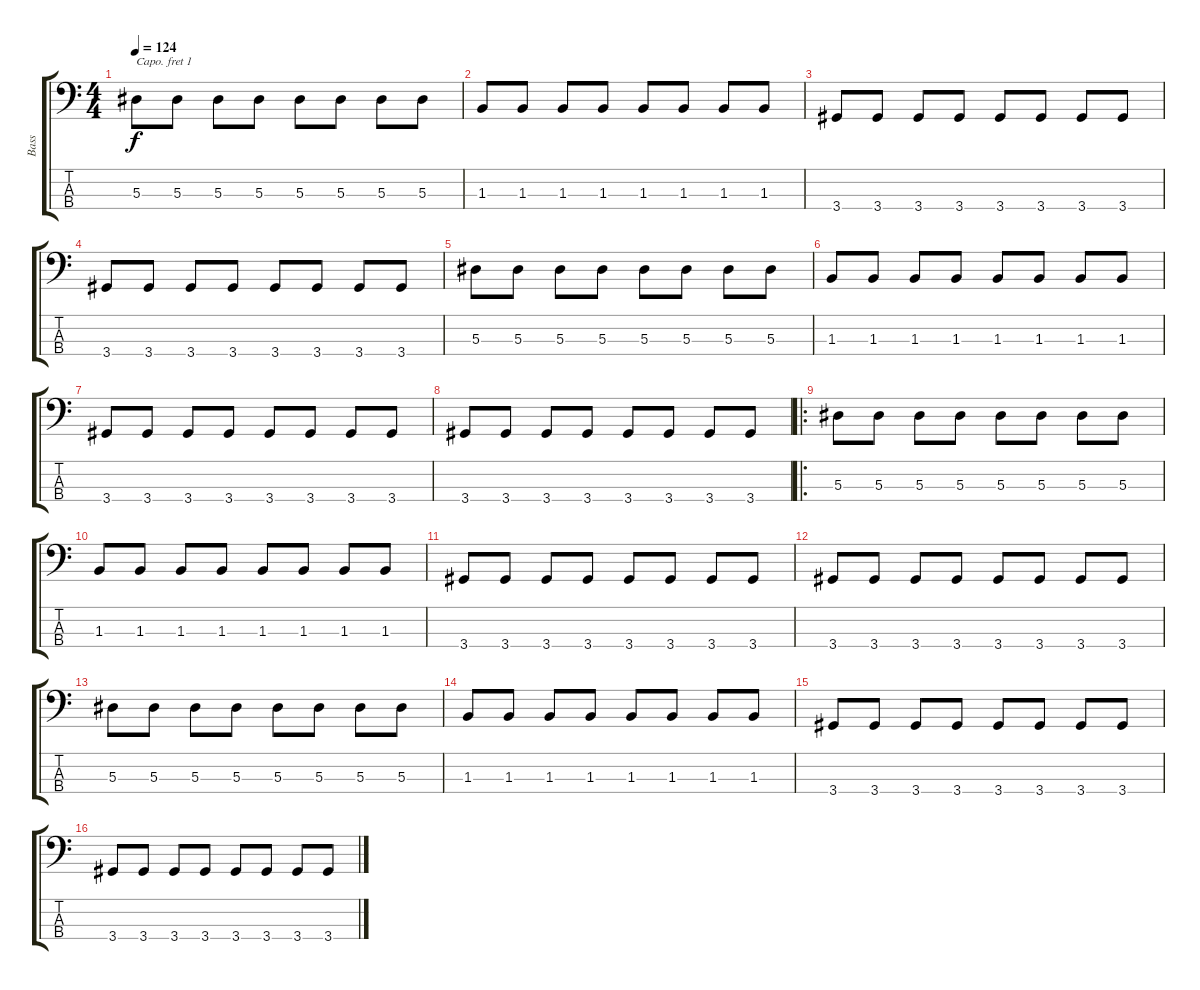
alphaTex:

\track ("Bass" "Bass") {instrument electricbassfinger}
\staff {score tabs}
\capo 1
\tuning (G2 D2 A1 E1) {hide}
\ts (4 4)
\tempo 124
\clef f4
\ks c
5.3.8{dy f instrument electricbassfinger} 5.3.8 5.3.8 5.3.8 5.3.8 5.3.8 5.3.8 5.3.8 |
1.3.8 1.3.8 1.3.8 1.3.8 1.3.8 1.3.8 1.3.8 1.3.8 |
3.4.8 3.4.8 3.4.8 3.4.8 3.4.8 3.4.8 3.4.8 3.4.8 |
3.4.8 3.4.8 3.4.8 3.4.8 3.4.8 3.4.8 3.4.8 3.4.8 |
5.3.8 5.3.8 5.3.8 5.3.8 5.3.8 5.3.8 5.3.8 5.3.8 |
1.3.8 1.3.8 1.3.8 1.3.8 1.3.8 1.3.8 1.3.8 1.3.8 |
3.4.8 3.4.8 3.4.8 3.4.8 3.4.8 3.4.8 3.4.8 3.4.8 |
3.4.8 3.4.8 3.4.8 3.4.8 3.4.8 3.4.8 3.4.8 3.4.8 |
\ro
5.3.8 5.3.8 5.3.8 5.3.8 5.3.8 5.3.8 5.3.8 5.3.8 |
1.3.8 1.3.8 1.3.8 1.3.8 1.3.8 1.3.8 1.3.8 1.3.8 |
3.4.8 3.4.8 3.4.8 3.4.8 3.4.8 3.4.8 3.4.8 3.4.8 |
3.4.8 3.4.8 3.4.8 3.4.8 3.4.8 3.4.8 3.4.8 3.4.8 |
5.3.8 5.3.8 5.3.8 5.3.8 5.3.8 5.3.8 5.3.8 5.3.8 |
1.3.8 1.3.8 1.3.8 1.3.8 1.3.8 1.3.8 1.3.8 1.3.8 |
3.4.8 3.4.8 3.4.8 3.4.8 3.4.8 3.4.8 3.4.8 3.4.8 |
3.4.8 3.4.8 3.4.8 3.4.8 3.4.8 3.4.8 3.4.8 3.4.8
